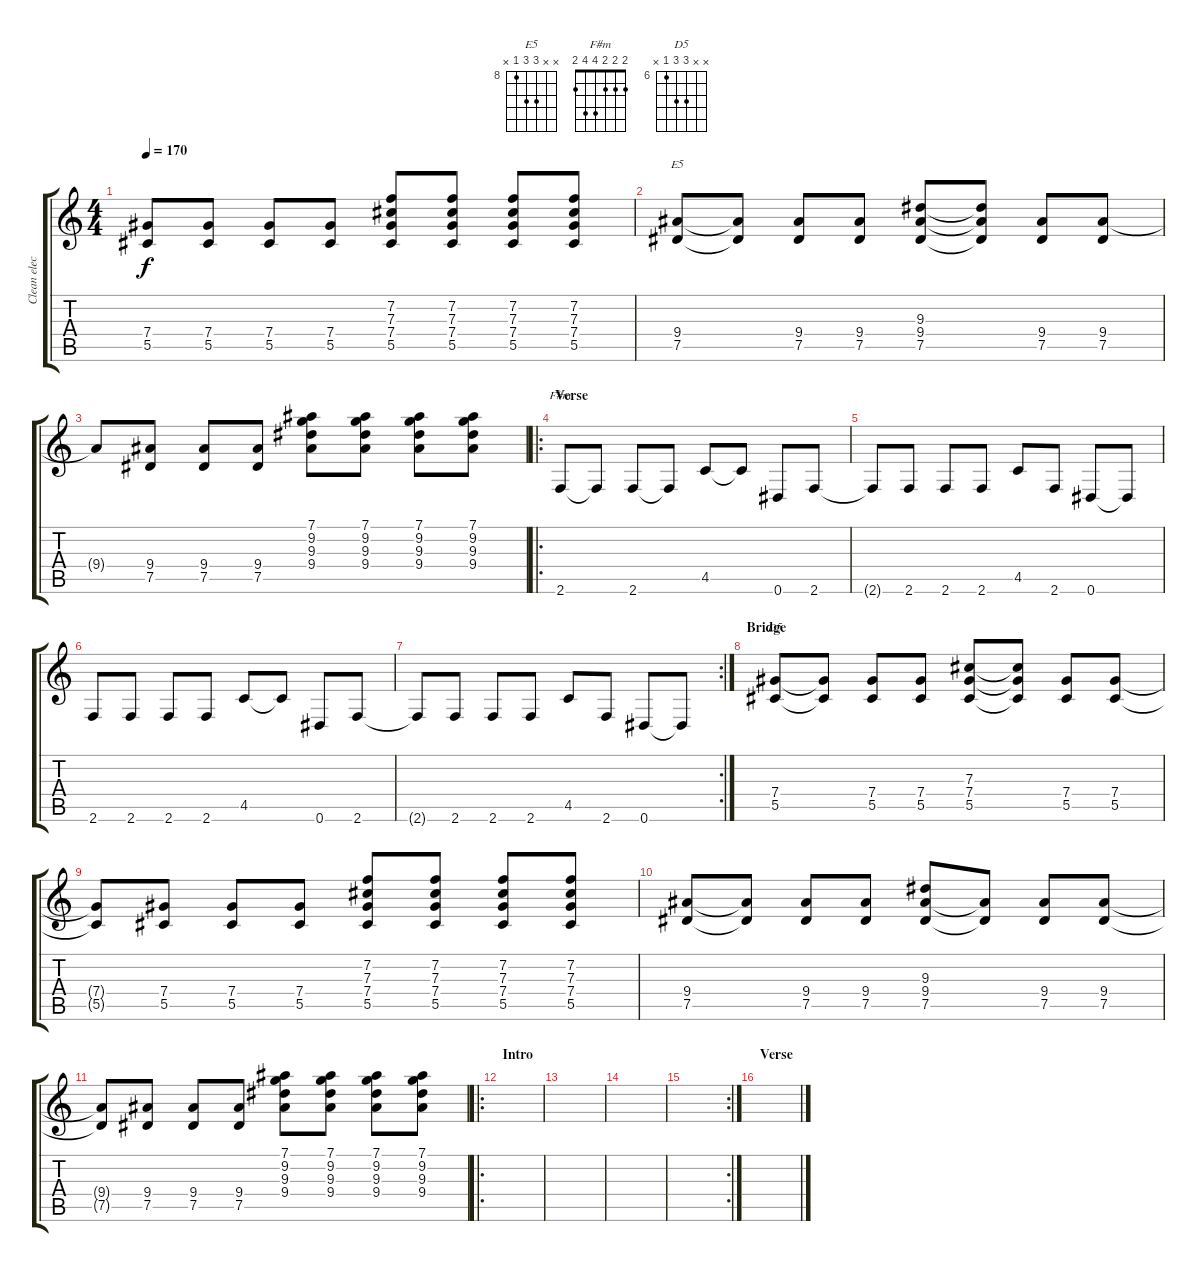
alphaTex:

\track ("Clean electric intro" "Clean elec") {instrument electricguitarclean}
\staff {score tabs}
\tuning (Eb4 Bb3 Gb3 Db3 Ab2 Eb2) {hide}
\chord ("E5" x x 10 10 8 x) {firstfret 8}
\chord ("F#m" 2 2 2 4 4 2)
\chord ("D5" x x 8 8 6 x) {firstfret 6}
\ts (4 4)
\tempo 170
\clef g2
\ks c
(7.4{t} 5.5{t}).8{dy f} (7.4 5.5).8 (7.4 5.5).8 (7.4 5.5).8 (7.2 7.3 7.4 5.5).8 (7.2 7.3 7.4 5.5).8 (7.2 7.3 7.4 5.5).8 (7.2 7.3 7.4 5.5).8 |
(9.4 7.5).8{ch "E5"} (9.4{t} 7.5{t}).8 (9.4 7.5).8 (9.4 7.5).8 (9.3 9.4 7.5).8 (9.3{t} 9.4{t} 7.5{t}).8 (9.4 7.5).8 (9.4 7.5).8 |
9.4{t}.8 (9.4 7.5).8 (9.4 7.5).8 (9.4 7.5).8 (7.1 9.2 9.3 9.4).8 (7.1 9.2 9.3 9.4).8 (7.1 9.2 9.3 9.4).8 (7.1 9.2 9.3 9.4).8 |
\ro
\section ("" "Verse")
2.6.8{ch "F#m" volume 8} 2.6{t}.8 2.6.8 2.6{t}.8 4.5.8 4.5{t}.8 0.6.8 2.6.8 |
2.6{t}.8 2.6.8 2.6.8 2.6.8 4.5.8 2.6.8 0.6.8 0.6{t}.8 |
2.6.8 2.6.8 2.6.8 2.6.8 4.5.8 4.5{t}.8 0.6.8 2.6.8 |
\rc 2
2.6{t}.8 2.6.8 2.6.8 2.6.8 4.5.8 2.6.8 0.6.8 0.6{t}.8 |
\section ("" "Bridge")
(7.4 5.5).8{ch "D5" volume 12} (7.4{t} 5.5{t}).8 (7.4 5.5).8 (7.4 5.5).8 (7.3 7.4 5.5).8 (7.3{t} 7.4{t} 5.5{t}).8 (7.4 5.5).8 (7.4 5.5).8 |
(7.4{t} 5.5{t}).8 (7.4 5.5).8 (7.4 5.5).8 (7.4 5.5).8 (7.2 7.3 7.4 5.5).8 (7.2 7.3 7.4 5.5).8 (7.2 7.3 7.4 5.5).8 (7.2 7.3 7.4 5.5).8 |
(9.4 7.5).8 (9.4{t} 7.5{t}).8 (9.4 7.5).8 (9.4 7.5).8 (9.3 9.4 7.5).8 (9.4{t} 7.5{t}).8 (9.4 7.5).8 (9.4 7.5).8 |
(9.4{t} 7.5{t}).8 (9.4 7.5).8 (9.4 7.5).8 (9.4 7.5).8 (7.1 9.2 9.3 9.4).8 (7.1 9.2 9.3 9.4).8 (7.1 9.2 9.3 9.4).8 (7.1 9.2 9.3 9.4).8 |
\ro
\section ("" "Intro")
|
|
|
\rc 2
|
\section ("" "Verse")
